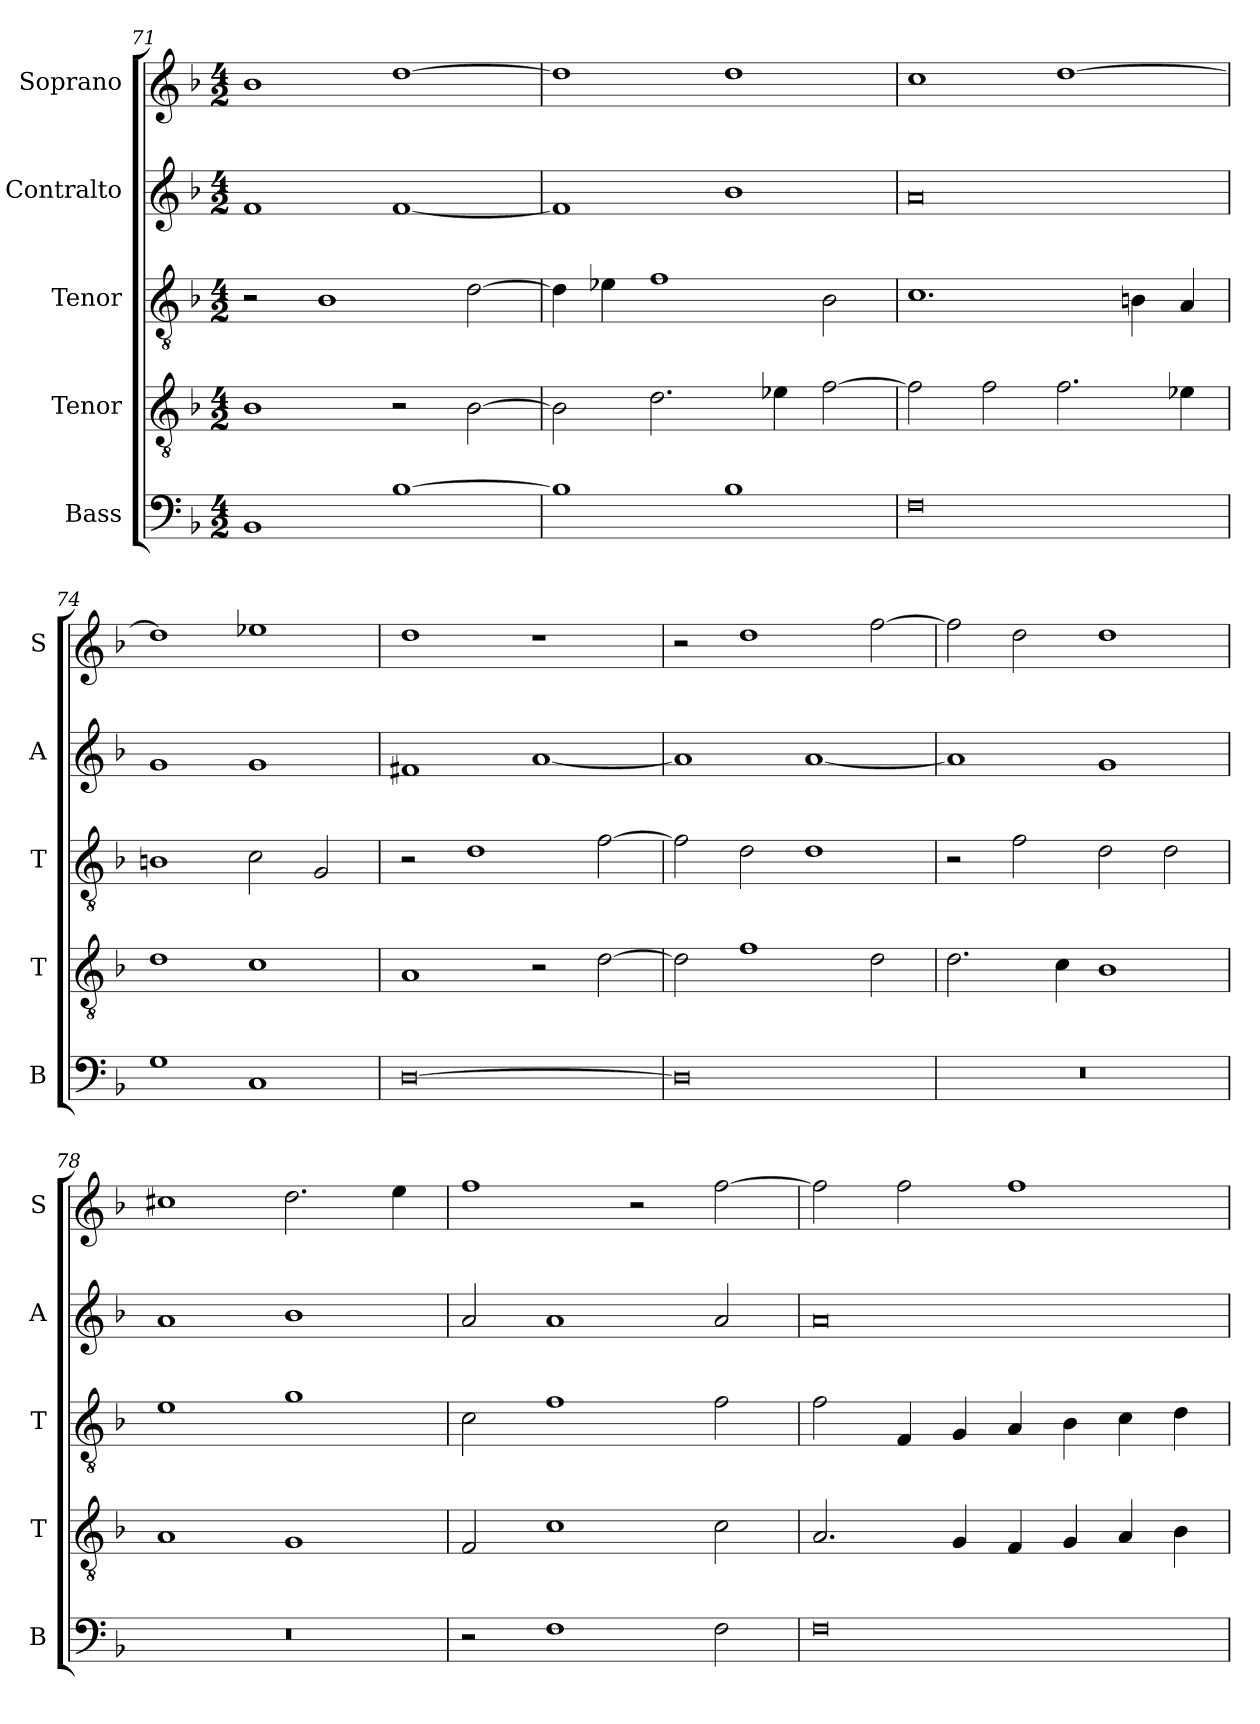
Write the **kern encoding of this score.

**kern	**kern	**kern	**kern	**kern
*part5	*part4	*part3	*part2	*part1
*staff5	*staff4	*staff3	*staff2	*staff1
*I"Bass	*I"Tenor	*I"Tenor	*I"Contralto	*I"Soprano
*I'B	*I'T	*I'T	*I'A	*I'S
*clefF4	*clefGv2	*clefGv2	*clefG2	*clefG2
*k[b-]	*k[b-]	*k[b-]	*k[b-]	*k[b-]
*G:dor	*G:dor	*G:dor	*G:dor	*G:dor
*M4/2	*M4/2	*M4/2	*M4/2	*M4/2
=71	=71	=71	=71	=71
1BB-	1B-	2r	1f	1b-
.	.	1B-	.	.
[1B-	2r	.	[1f	[1dd
.	[2B-	[2d	.	.
=72	=72	=72	=72	=72
1B-]	2B-]	4d]	1f]	1dd]
.	.	4e-X	.	.
.	2.d	1f	.	.
1B-	.	.	1b-	1dd
.	4e-X	.	.	.
.	[2f	2B-	.	.
=73	=73	=73	=73	=73
0F	2f]	1.c	0a	1cc
.	2f	.	.	.
.	2.f	.	.	[1dd
.	.	4Bn	.	.
.	4e-X	4A	.	.
=74	=74	=74	=74	=74
1G	1d	1Bn	1g	1dd]
1C	1c	2c	1g	1ee-X
.	.	2G	.	.
=75	=75	=75	=75	=75
[0D	1A	2r	1f#X	1dd
.	.	1d	.	.
.	2r	.	[1a	1r
.	[2d	[2f	.	.
=76	=76	=76	=76	=76
0D]	2d]	2f]	1a]	2r
.	1f	2d	.	1dd
.	.	1d	[1a	.
.	2d	.	.	[2ff
=77	=77	=77	=77	=77
0r	2.d	2r	1a]	2ff]
.	.	2f	.	2dd
.	4c	.	.	.
.	1B-	2d	1g	1dd
.	.	2d	.	.
=78	=78	=78	=78	=78
0r	1A	1e	1a	1cc#X
.	1G	1g	1b-	2.dd
.	.	.	.	4ee
=79	=79	=79	=79	=79
2r	2F	2c	2a	1ff
1F	1c	1f	1a	.
.	.	.	.	2r
2F	2c	2f	2a	[2ff
=80	=80	=80	=80	=80
0F	2.A	2f	0a	2ff]
.	.	4F	.	2ff
.	4G	4G	.	.
.	4F	4A	.	1ff
.	4G	4B-	.	.
.	4A	4c	.	.
.	4B-	4d	.	.
=	=	=	=	=
*-	*-	*-	*-	*-
